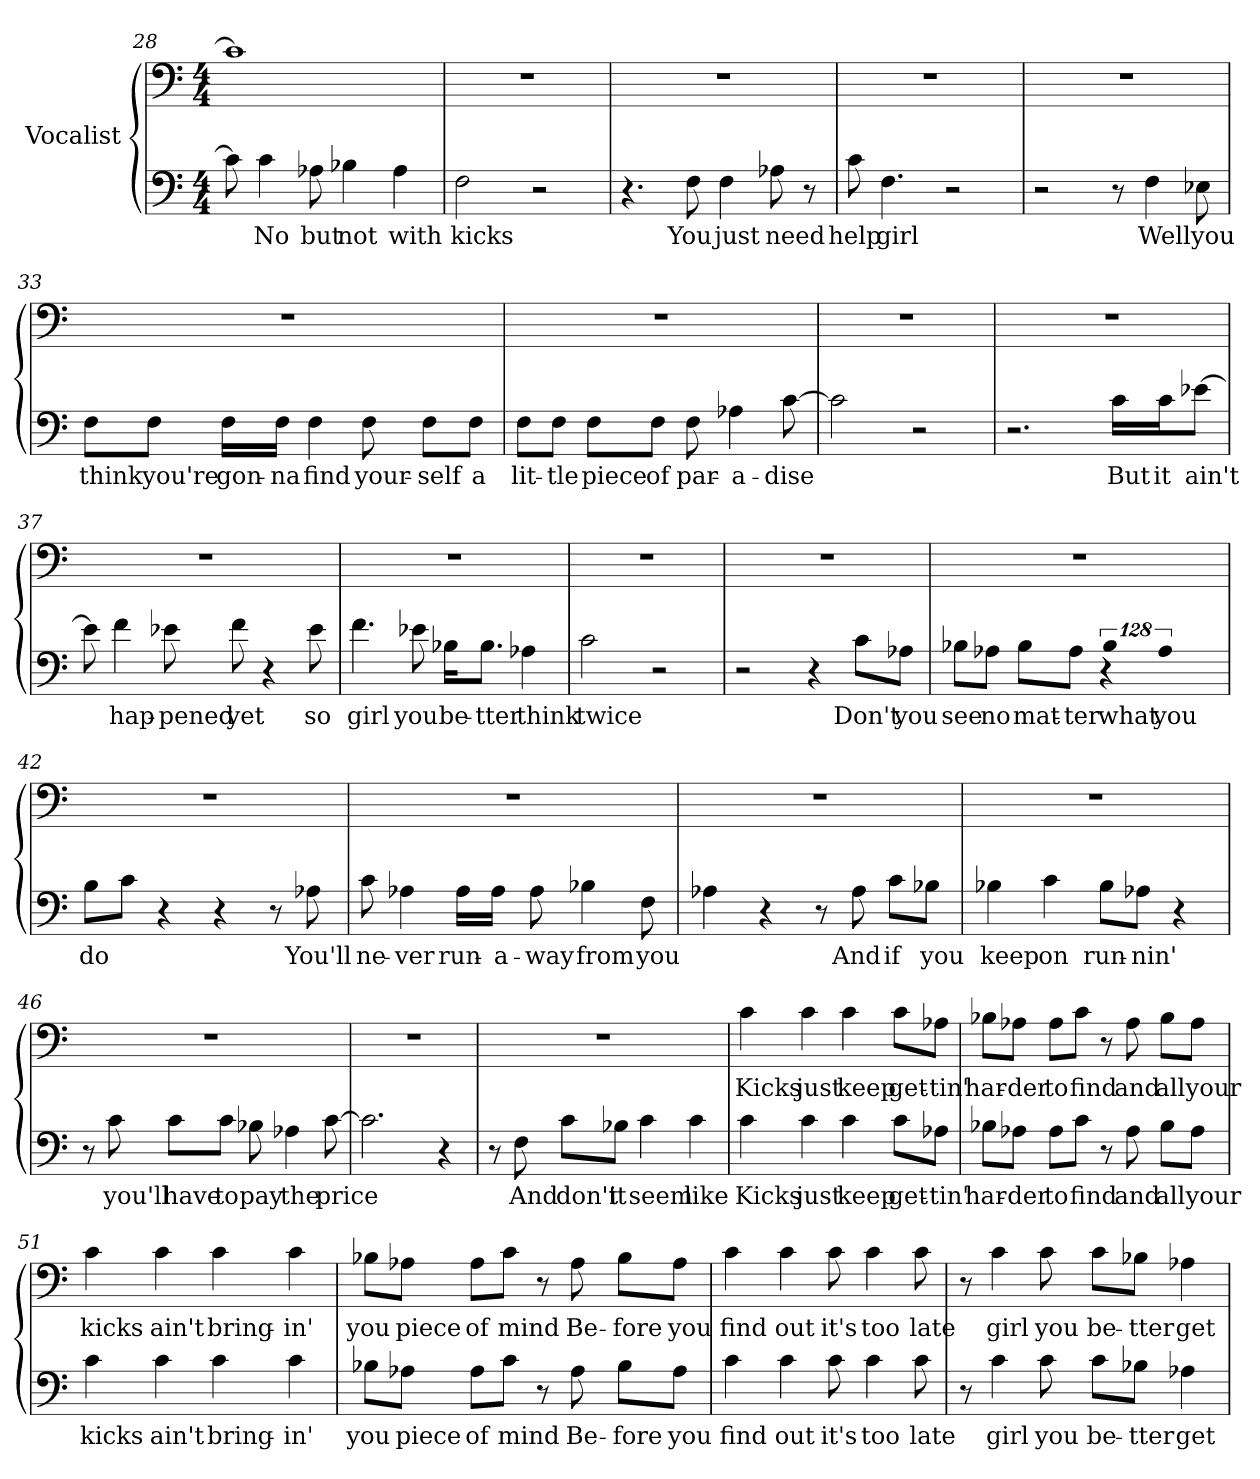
**kern	**text	**kern	**text
*part1	*part1	*part1	*part1
*staff2	*staff2	*staff1	*staff1
*I"Vocalist	*	*	*
*clefF4	*	*clefF4	*
*M4/4	*	*M4/4	*
=28	=28	=28	=28
8c]	_	1c]	_
4c	No	.	.
8A-X	but	.	.
4B-X	not	.	.
4A-	with	.	.
=29	=29	=29	=29
2F	kicks	1r	.
2r	.	.	.
=30	=30	=30	=30
4.r	.	1r	.
8F	You	.	.
4F	just	.	.
8A-X	need	.	.
8r	.	.	.
=31	=31	=31	=31
8c	help	1r	.
4.F	girl	.	.
2r	.	.	.
=32	=32	=32	=32
2r	.	1r	.
8r	.	.	.
4F	Well	.	.
8E-X	you	.	.
=33	=33	=33	=33
8F\L	think	1r	.
8F\J	you're	.	.
16F\LL	gon-	.	.
16F\JJ	-na	.	.
4F	find	.	.
8F	your-	.	.
8F\L	-self	.	.
8F\J	a	.	.
=34	=34	=34	=34
8F\L	lit-	1r	.
8F\J	-tle	.	.
8F\L	piece	.	.
8F\J	of	.	.
8F	par-	.	.
4A-X	-a-	.	.
[8c	-dise	.	.
=35	=35	=35	=35
2c]	_	1r	.
2r	.	.	.
=36	=36	=36	=36
2.r	.	1r	.
16c\LL	But	.	.
16c\J	it	.	.
[8e-X\J	ain't	.	.
=37	=37	=37	=37
8e-]	_	1r	.
4f	hap-	.	.
8e-X	-pened	.	.
8f	yet	.	.
4r	.	.	.
8e-	so	.	.
=38	=38	=38	=38
4.f	girl	1r	.
8e-X	you	.	.
16B-X\KL	be-	.	.
8.B-\J	-tter	.	.
4A-X	think	.	.
=39	=39	=39	=39
2c	twice	1r	.
2r	.	.	.
=40	=40	=40	=40
2r	.	1r	.
4r	.	.	.
8c\L	Don't	.	.
8A-X\J	you	.	.
=41	=41	=41	=41
8B-X\L	see	1r	.
8A-X\J	no	.	.
8B-\L	mat-	.	.
8A-\J	-ter	.	.
512%85r	.	.	.
1024%171B-	what	.	.
1024%171A-	you	.	.
=42	=42	=42	=42
8B\L	do	1r	.
8c\J	_	.	.
4r	.	.	.
4r	.	.	.
8r	.	.	.
8A-X	You'll	.	.
=43	=43	=43	=43
8c	ne-	1r	.
4A-X	-ver	.	.
16A-\LL	run-	.	.
16A-\JJ	-a-	.	.
8A-	-way	.	.
4B-X	from	.	.
8F	you	.	.
=44	=44	=44	=44
4A-X	_	1r	.
4r	.	.	.
8r	.	.	.
8A-	And	.	.
8c\L	if	.	.
8B-X\J	you	.	.
=45	=45	=45	=45
4B-X	keep	1r	.
4c	on	.	.
8B-\L	run-	.	.
8A-X\J	-nin'	.	.
4r	.	.	.
=46	=46	=46	=46
8r	.	1r	.
8c	you'll	.	.
8c\L	have	.	.
8c\J	to	.	.
8B-X	pay	.	.
4A-X	the	.	.
[8c	price	.	.
=47	=47	=47	=47
2.c]	_	1r	.
4r	.	.	.
=48	=48	=48	=48
8r	.	1r	.
8F	And	.	.
8c\L	don't	.	.
8B-X\J	it	.	.
4c	seem	.	.
4c	like	.	.
=49	=49	=49	=49
4c	Kicks	4c	Kicks
4c	just	4c	just
4c	keep	4c	keep
8c\L	get-	8c\L	get-
8A-X\J	-tin'	8A-X\J	-tin'
=50	=50	=50	=50
8B-X\L	har-	8B-X\L	har-
8A-X\J	-der	8A-X\J	-der
8A-\L	to	8A-\L	to
8c\J	find	8c\J	find
8r	.	8r	.
8A-	and	8A-	and
8B-\L	all	8B-\L	all
8A-\J	your	8A-\J	your
=51	=51	=51	=51
4c	kicks	4c	kicks
4c	ain't	4c	ain't
4c	bring-	4c	bring-
4c	-in'	4c	-in'
=52	=52	=52	=52
8B-X\L	you	8B-X\L	you
8A-X\J	piece	8A-X\J	piece
8A-\L	of	8A-\L	of
8c\J	mind	8c\J	mind
8r	.	8r	.
8A-	Be-	8A-	Be-
8B-\L	-fore	8B-\L	-fore
8A-\J	you	8A-\J	you
=53	=53	=53	=53
4c	find	4c	find
4c	out	4c	out
8c	it's	8c	it's
4c	too	4c	too
8c	late	8c	late
=54	=54	=54	=54
8r	.	8r	.
4c	girl	4c	girl
8c	you	8c	you
8c\L	be-	8c\L	be-
8B-X\J	-tter	8B-X\J	-tter
4A-X	get	4A-X	get
=	=	=	=
*-	*-	*-	*-
